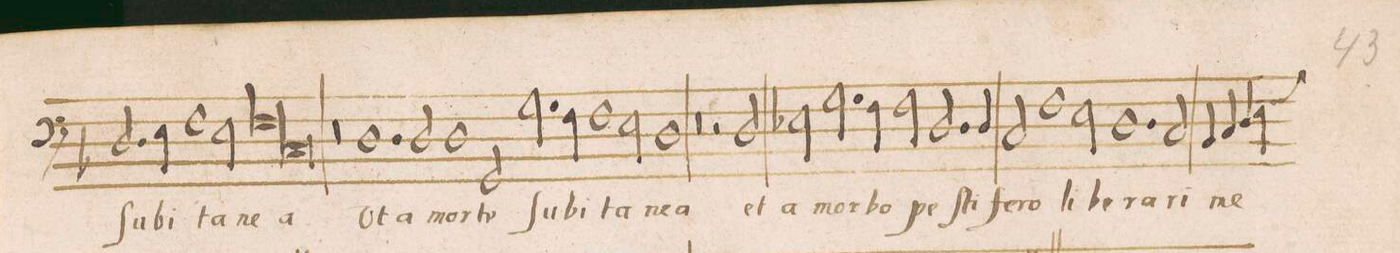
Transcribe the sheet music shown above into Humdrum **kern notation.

**kern	**text
*I"BASVS	*
*clefF4	*
*k[b-]	*
*met(c|)	*
*M2/1	*
2.D/	Su-
4E\	-bi-
[2F\	-ta
=22	=22
2F\]	.
2E\	ne-
*lig	*
1F	-a
=23	=23
1C	.
*Xlig	*
1r	.
=24	=24
1r	.
[1D	Vt
=25	=25
2D\]	.
2D/	a
1D	mor-
=26	=26
2GG/	-te
2.G\	ſu-
4F\	-bi-
[2F\	-ta
=27	=27
2F\]	.
2E\	ne-
1D	-a
=28	=28
0r	.
=29	=29
2r	.
2D/	et
2E-X\	a
[2G\	mor-
=30	=30
4G\]	.
4F\	-bo
2F\	pe-
2.D/	-ſti
4D/	fe-
=31	=31
2C/	-ro
1F	li-
2E\	-be-
=32	=32
1.D	-ra-
2C/	-ri
=33	=33
4BB-/	me-
4C/	.
4D/	.
*custos:F	*
4E\	.
*-	*-
